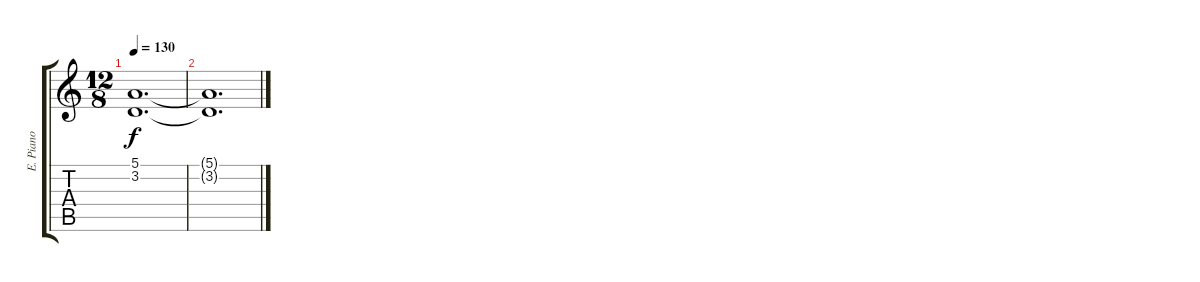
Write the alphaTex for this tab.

\track ("E. Piano" "E. Piano") {instrument electricpiano1}
\staff {score tabs}
\tuning (E4 B3 G3 D3 A2 E2) {hide}
\ts (12 8)
\tempo 130
\clef g2
\ks c
(5.1{t} 3.2).1{d dy f} |
(5.1{t} 3.2{t}).1{d}
